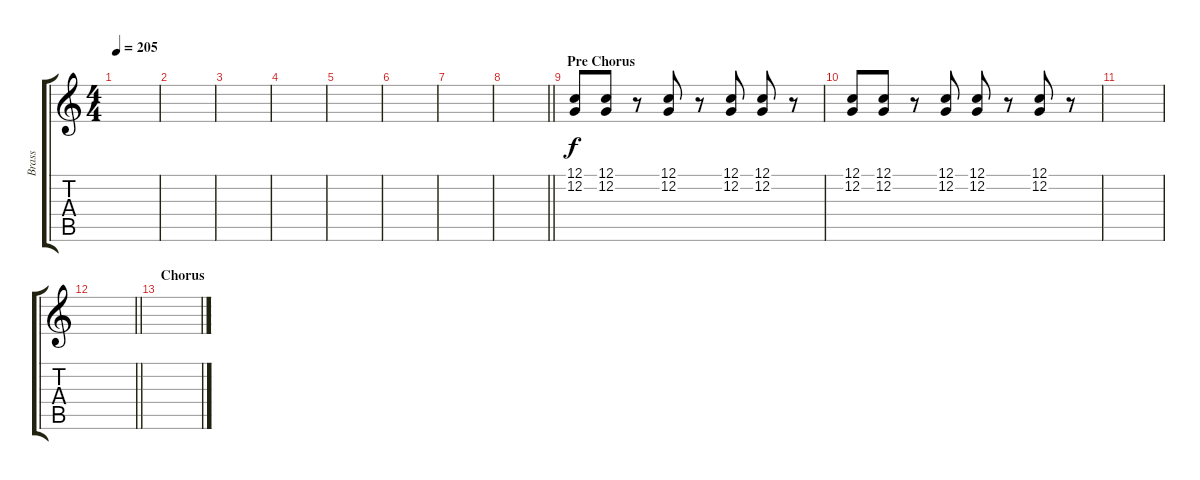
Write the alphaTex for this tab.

\track ("Brass" "Brass") {instrument brasssection}
\staff {score tabs}
\tuning (C4 G3 Eb3 Bb2 F2 C2) {hide}
\ts (4 4)
\tempo 205
\clef g2
\ks c
|
|
|
|
|
|
|
\barLineRight lightlight
|
\section ("" "Pre Chorus")
(12.1 12.2).8 (12.1 12.2).8 r.8 (12.1 12.2).8 r.8 (12.1 12.2).8 (12.1 12.2).8 r.8 |
(12.1 12.2).8 (12.1 12.2).8 r.8 (12.1 12.2).8 (12.1 12.2).8 r.8 (12.1 12.2).8 r.8 |
|
\barLineRight lightlight
|
\section ("" "Chorus")
